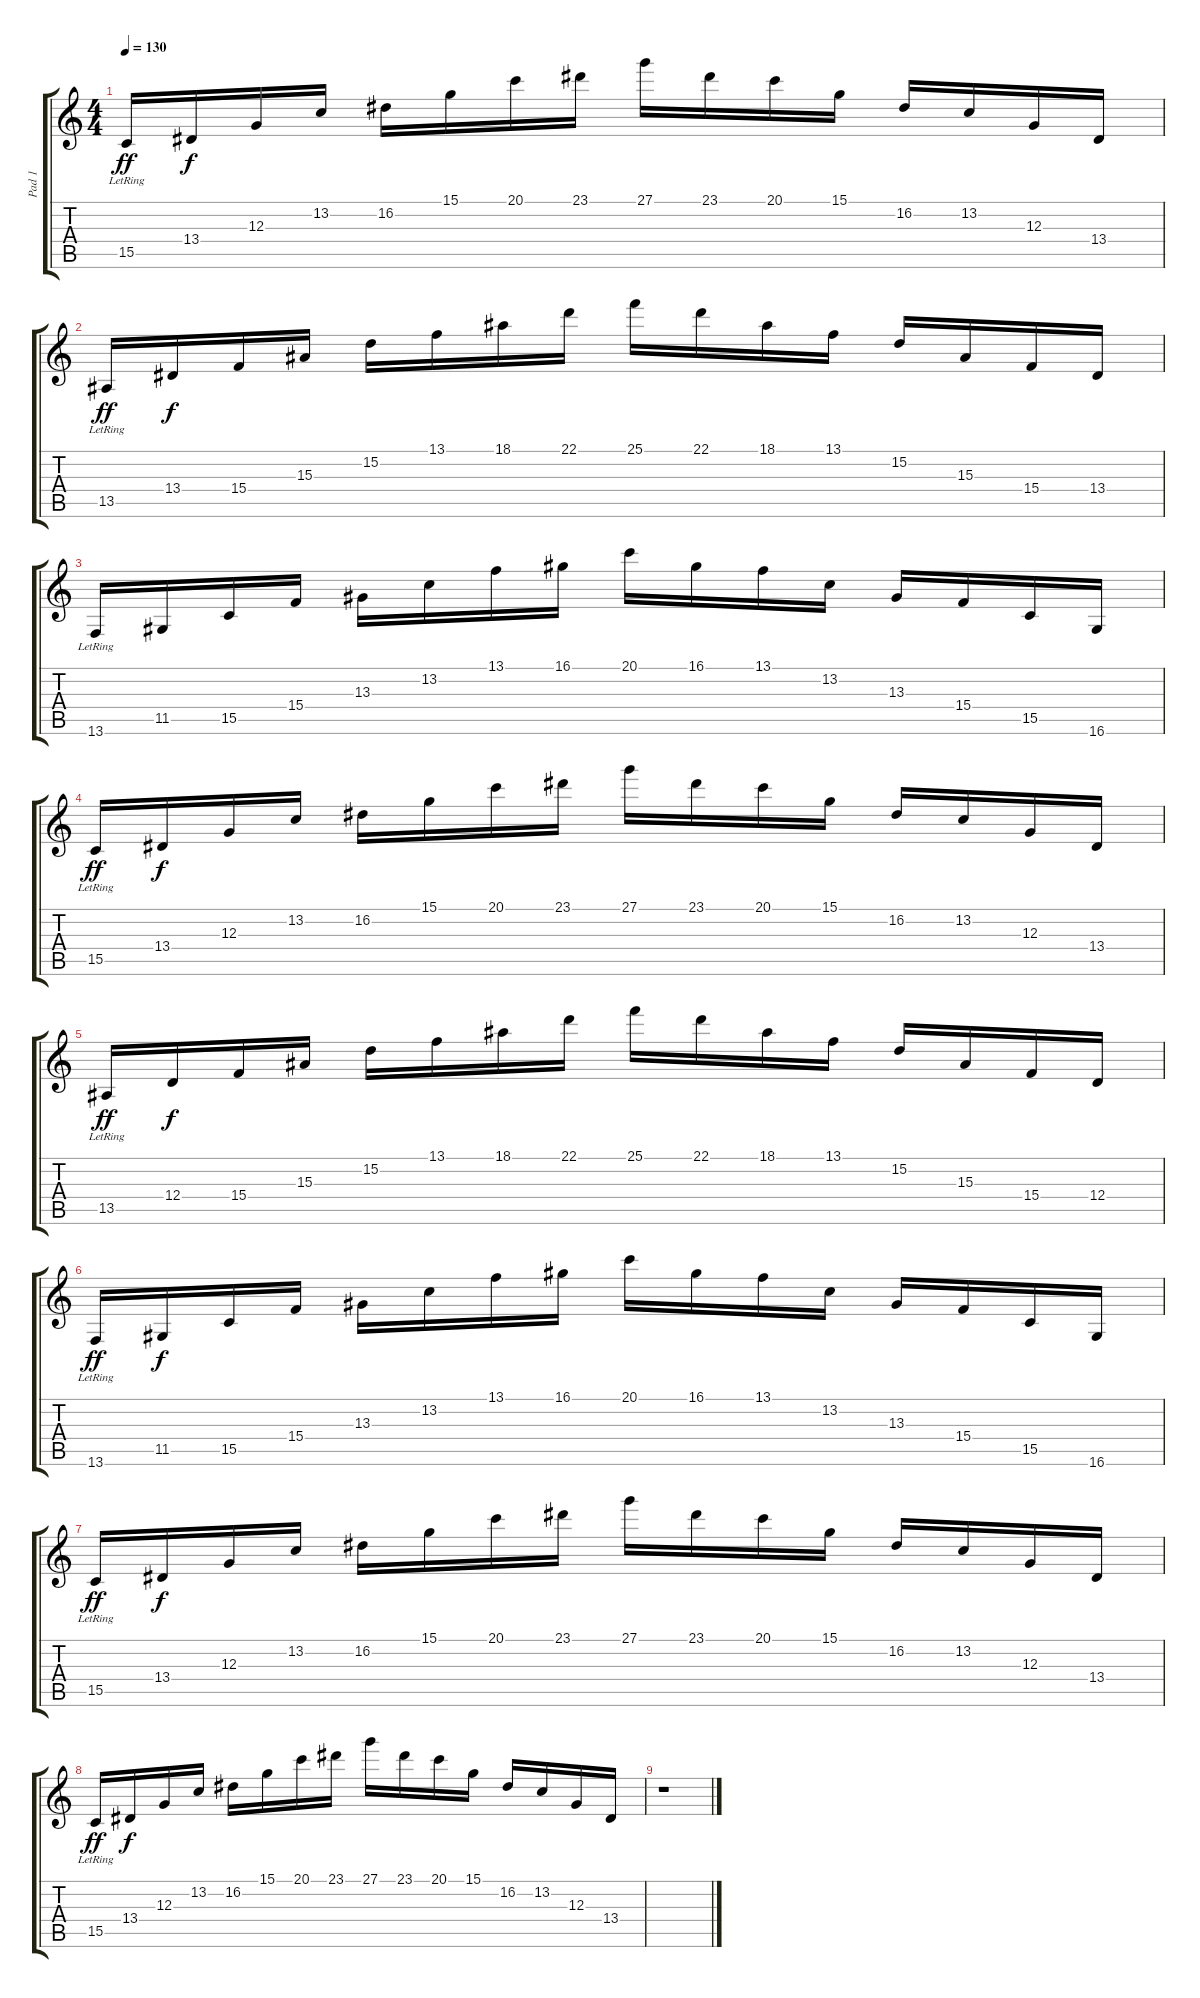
\track ("Pad 1" "Pad 1") {instrument fx4atmosphere}
\staff {score tabs}
\tuning (E4 B3 G3 D3 A2 E2) {hide}
\ts (4 4)
\tempo 130
\clef g2
\ks c
15.5{lr}.16{dy ff volume 0} 13.4.16{dy f} 12.3.16 13.2.16 16.2.16 15.1.16 20.1.16 23.1.16 27.1.16 23.1.16 20.1.16 15.1.16 16.2.16 13.2.16 12.3.16 13.4.16 |
13.5{lr}.16{dy ff} 13.4.16{dy f} 15.4.16 15.3.16 15.2.16 13.1.16 18.1.16 22.1.16 25.1.16 22.1.16 18.1.16 13.1.16 15.2.16 15.3.16 15.4.16 13.4.16 |
13.6{lr}.16 11.5.16 15.5.16 15.4.16 13.3.16 13.2.16 13.1.16 16.1.16 20.1.16 16.1.16 13.1.16 13.2.16 13.3.16 15.4.16 15.5.16 16.6.16 |
15.5{lr}.16{dy ff} 13.4.16{dy f} 12.3.16 13.2.16 16.2.16 15.1.16 20.1.16 23.1.16 27.1.16 23.1.16 20.1.16 15.1.16 16.2.16 13.2.16 12.3.16 13.4.16 |
13.5{lr}.16{dy ff} 12.4.16{dy f} 15.4.16 15.3.16 15.2.16 13.1.16 18.1.16 22.1.16 25.1.16 22.1.16 18.1.16 13.1.16 15.2.16 15.3.16 15.4.16 12.4.16 |
13.6{lr}.16{dy ff} 11.5.16{dy f} 15.5.16 15.4.16 13.3.16 13.2.16 13.1.16 16.1.16 20.1.16 16.1.16 13.1.16 13.2.16 13.3.16 15.4.16 15.5.16 16.6.16 |
15.5{lr}.16{dy ff} 13.4.16{dy f} 12.3.16 13.2.16 16.2.16 15.1.16 20.1.16 23.1.16 27.1.16 23.1.16 20.1.16 15.1.16 16.2.16 13.2.16 12.3.16 13.4.16 |
15.5{lr}.16{dy ff} 13.4.16{dy f} 12.3.16 13.2.16 16.2.16 15.1.16 20.1.16 23.1.16 27.1.16 23.1.16 20.1.16 15.1.16 16.2.16 13.2.16 12.3.16 13.4.16 |
r.1
